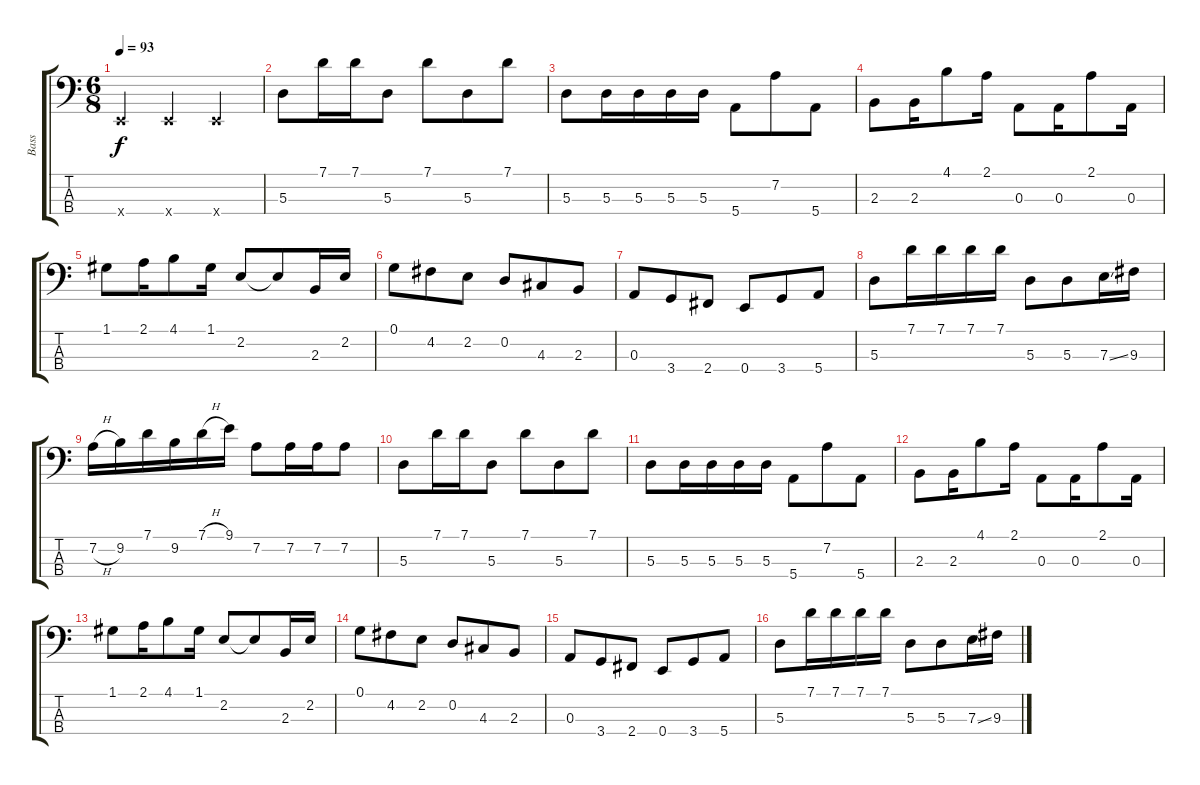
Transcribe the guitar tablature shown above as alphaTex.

\track ("Bass" "Bass") {instrument acousticguitarnylon}
\staff {score tabs}
\tuning (G2 D2 A1 E1) {hide}
\ts (6 8)
\tempo 93
\clef f4
\ks c
0.4{x}.4{txt "" dy f instrument acousticguitarnylon} 0.4{x}.4 0.4{x}.4 |
5.3.8 7.1.16 7.1.16 5.3.8 7.1.8 5.3.8 7.1.8 |
5.3.8 5.3.16 5.3.16 5.3.16 5.3.16 5.4.8 7.2.8 5.4.8 |
2.3.8 2.3.16 4.1.8 2.1.16 0.3.8 0.3.16 2.1.8 0.3.16 |
1.1.8 2.1.16 4.1.8 1.1.16 2.2.8 2.2{t}.8 2.3.16 2.2.16 |
0.1.8{txt ""} 4.2.8 2.2.8 0.2.8 4.3.8 2.3.8 |
0.3.8 3.4.8 2.4.8 0.4.8 3.4.8 5.4.8 |
5.3.8 7.1.16 7.1.16 7.1.16 7.1.16 5.3.8 5.3.8 7.3{ss}.16 9.3.16 |
7.2{h}.16 9.2.16 7.1.16 9.2.16 7.1{h}.16 9.1.16 7.2.8 7.2.16 7.2.16 7.2.8 |
5.3.8 7.1.16 7.1.16 5.3.8 7.1.8 5.3.8 7.1.8 |
5.3.8 5.3.16 5.3.16 5.3.16 5.3.16 5.4.8 7.2.8 5.4.8 |
2.3.8 2.3.16 4.1.8 2.1.16 0.3.8 0.3.16 2.1.8 0.3.16 |
1.1.8 2.1.16 4.1.8 1.1.16 2.2.8 2.2{t}.8 2.3.16 2.2.16 |
0.1.8 4.2.8 2.2.8 0.2.8 4.3.8 2.3.8 |
0.3.8 3.4.8 2.4.8 0.4.8 3.4.8 5.4.8 |
5.3.8 7.1.16 7.1.16 7.1.16 7.1.16 5.3.8 5.3.8 7.3{ss}.16 9.3.16
